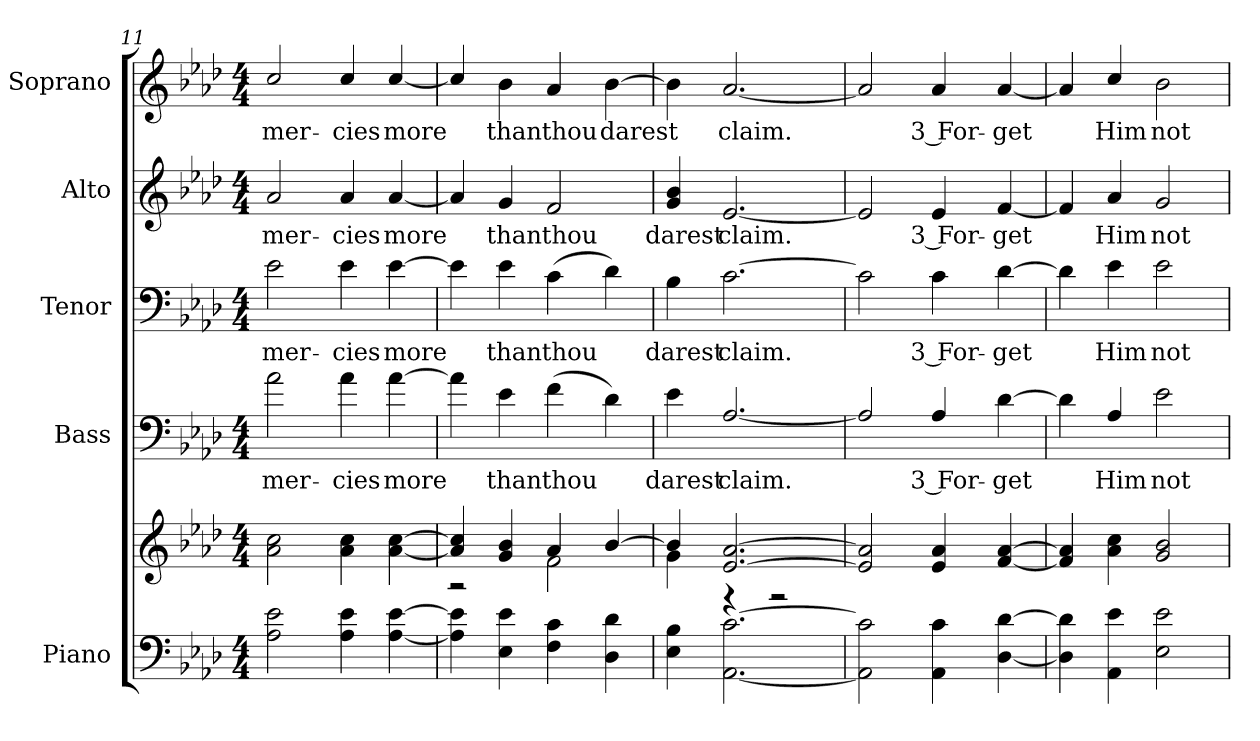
**kern	**kern	**kern	**text	**kern	**text	**kern	**text	**kern	**text
*part5	*part5	*part4	*part4	*part3	*part3	*part2	*part2	*part1	*part1
*staff6	*staff5	*staff4	*staff4	*staff3	*staff3	*staff2	*staff2	*staff1	*staff1
*I"Piano	*	*I"Bass	*	*I"Tenor	*	*I"Alto	*	*I"Soprano	*
*I'Pno.	*	*I'B.	*	*I'T.	*	*I'A.	*	*I'S.	*
*clefF4	*clefG2	*clefF4	*	*clefF4	*	*clefG2	*	*clefG2	*
*	*	*ITrd7c12	*	*	*	*	*	*	*
*k[b-e-a-d-]	*k[b-e-a-d-]	*k[b-e-a-d-]	*	*k[b-e-a-d-]	*	*k[b-e-a-d-]	*	*k[b-e-a-d-]	*
*A-:	*A-:	*A-:	*	*A-:	*	*A-:	*	*A-:	*
*M4/4	*M4/4	*M4/4	*	*M4/4	*	*M4/4	*	*M4/4	*
=11	=11	=11	=11	=11	=11	=11	=11	=11	=11
!	!	!	!LO:LY:b:color=#000000	!	!	!	!	!	!
!	!	!	!	!	!LO:LY:b:color=#000000	!	!	!	!
!	!	!	!	!	!	!	!LO:LY:b:color=#000000	!	!
!	!	!	!	!	!	!	!	!	!LO:LY:b:color=#000000
2A-i\ 2e-i	2a-i\ 2cci	2A-i\	mer-	2e-i\	mer-	2a-i/	mer-	2cci/	mer-
!	!	!	!LO:LY:b:color=#000000	!	!	!	!	!	!
!	!	!	!	!	!LO:LY:b:color=#000000	!	!	!	!
!	!	!	!	!	!	!	!LO:LY:b:color=#000000	!	!
!	!	!	!	!	!	!	!	!	!LO:LY:b:color=#000000
4A-i\ 4e-i	4a-i\ 4cci	4A-i\	-cies	4e-i\	-cies	4a-i/	-cies	4cci/	-cies
!	!	!	!LO:LY:b:color=#000000	!	!	!	!	!	!
!	!	!	!	!	!LO:LY:b:color=#000000	!	!	!	!
!	!	!	!	!	!	!	!LO:LY:b:color=#000000	!	!
!	!	!	!	!	!	!	!	!	!LO:LY:b:color=#000000
[<4A-i\ [>4e-i	[<4a-i\ [>4cci	[>4A-i\	more	[>4e-i\	more	[<4a-i/	more	[<4cci/	more
=12	=12	=12	=12	=12	=12	=12	=12	=12	=12
*	*^	*	*	*	*	*	*	*	*
4A-i\] 4e-i]	4a-i/] 4cci]	2r	4A-i\]	.	4e-i\]	.	4a-i/]	.	4cci/]	.
!	!	!	!	!LO:LY:b:color=#000000	!	!	!	!	!	!
!	!	!	!	!	!	!LO:LY:b:color=#000000	!	!	!	!
!	!	!	!	!	!	!	!	!LO:LY:b:color=#000000	!	!
!	!	!	!	!	!	!	!	!	!	!LO:LY:b:color=#000000
4E-i\ 4e-i	4gi/ 4b-i	.	4E-i\	than	4e-i\	than	4gi/	than	4b-i\	than
!	!	!	!	!LO:LY:b:color=#000000	!	!	!	!	!	!
!	!	!	!	!	!	!LO:LY:b:color=#000000	!	!	!	!
!	!	!	!	!	!	!	!	!LO:LY:b:color=#000000	!	!
!	!	!	!	!	!	!	!	!	!	!LO:LY:b:color=#000000
4Fi\ 4ci	4a-i/	2fi\	(4Fi\	thou	(4ci\	thou	2fi/	thou	4a-i/	thou
!	!	!	!	!	!	!	!	!	!	!LO:LY:b:color=#000000
4D-i\ 4d-i	[>4b-i/	.	4D-i\)	.	4d-i\)	.	.	.	[>4b-i\	darest
=13	=13	=13	=13	=13	=13	=13	=13	=13	=13	=13
!	!	!	!	!LO:LY:b:color=#000000	!	!	!	!	!	!
!	!	!	!	!	!	!LO:LY:b:color=#000000	!	!	!	!
!	!	!	!	!	!	!	!	!LO:LY:b:color=#000000	!	!
4E-i\ 4B-i	4b-i/]	4gi\	4E-i\	darest	4B-i\	darest	4gi/ 4b-i	darest	4b-i\]	.
!	!	!	!	!LO:LY:b:color=#000000	!	!	!	!	!	!
!	!	!	!	!	!	!LO:LY:b:color=#000000	!	!	!	!
!	!	!	!	!	!	!	!	!LO:LY:b:color=#000000	!	!
!	!	!	!	!	!	!	!	!	!	!LO:LY:b:color=#000000
[<2.AA-i\ [>2.ci	[>2.e-i/ [>2.a-i	4r	[<2.AA-i/	claim.	[>2.ci\	claim.	[<2.e-i/	claim.	[<2.a-i/	claim.
.	.	2r	.	.	.	.	.	.	.	.
*	*v	*v	*	*	*	*	*	*	*	*
=14	=14	=14	=14	=14	=14	=14	=14	=14	=14
2AA-i\] 2ci]	2e-i/] 2a-i]	2AA-i/]	.	2ci\]	.	2e-i/]	.	2a-i/]	.
!	!	!	!LO:LY:b:color=#000000	!	!	!	!	!	!
!	!	!	!	!	!LO:LY:b:color=#000000	!	!	!	!
!	!	!	!	!	!	!	!LO:LY:b:color=#000000	!	!
!	!	!	!	!	!	!	!	!	!LO:LY:b:color=#000000
4AA-i\ 4ci	4e-i/ 4a-i	4AA-i/	3 For-	4ci\	3 For-	4e-i/	3 For-	4a-i/	3 For-
!	!	!	!LO:LY:b:color=#000000	!	!	!	!	!	!
!	!	!	!	!	!LO:LY:b:color=#000000	!	!	!	!
!	!	!	!	!	!	!	!LO:LY:b:color=#000000	!	!
!	!	!	!	!	!	!	!	!	!LO:LY:b:color=#000000
[<4D-i\ [>4d-i	[<4fi/ [>4a-i	[>4D-i\	-get	[>4d-i\	-get	[<4fi/	-get	[<4a-i/	-get
!!LO:PB:g=z
=15	=15	=15	=15	=15	=15	=15	=15	=15	=15
4D-i\] 4d-i]	4fi/] 4a-i]	4D-i\]	.	4d-i\]	.	4fi/]	.	4a-i/]	.
!	!	!	!LO:LY:b:color=#000000	!	!	!	!	!	!
!	!	!	!	!	!LO:LY:b:color=#000000	!	!	!	!
!	!	!	!	!	!	!	!LO:LY:b:color=#000000	!	!
!	!	!	!	!	!	!	!	!	!LO:LY:b:color=#000000
4AA-i\ 4e-i	4a-i\ 4cci	4AA-i/	Him	4e-i\	Him	4a-i/	Him	4cci/	Him
!	!	!	!LO:LY:b:color=#000000	!	!	!	!	!	!
!	!	!	!	!	!LO:LY:b:color=#000000	!	!	!	!
!	!	!	!	!	!	!	!LO:LY:b:color=#000000	!	!
!	!	!	!	!	!	!	!	!	!LO:LY:b:color=#000000
2E-i\ 2e-i	2gi/ 2b-i	2E-i\	not	2e-i\	not	2gi/	not	2b-i\	not
=	=	=	=	=	=	=	=	=	=
*-	*-	*-	*-	*-	*-	*-	*-	*-	*-
